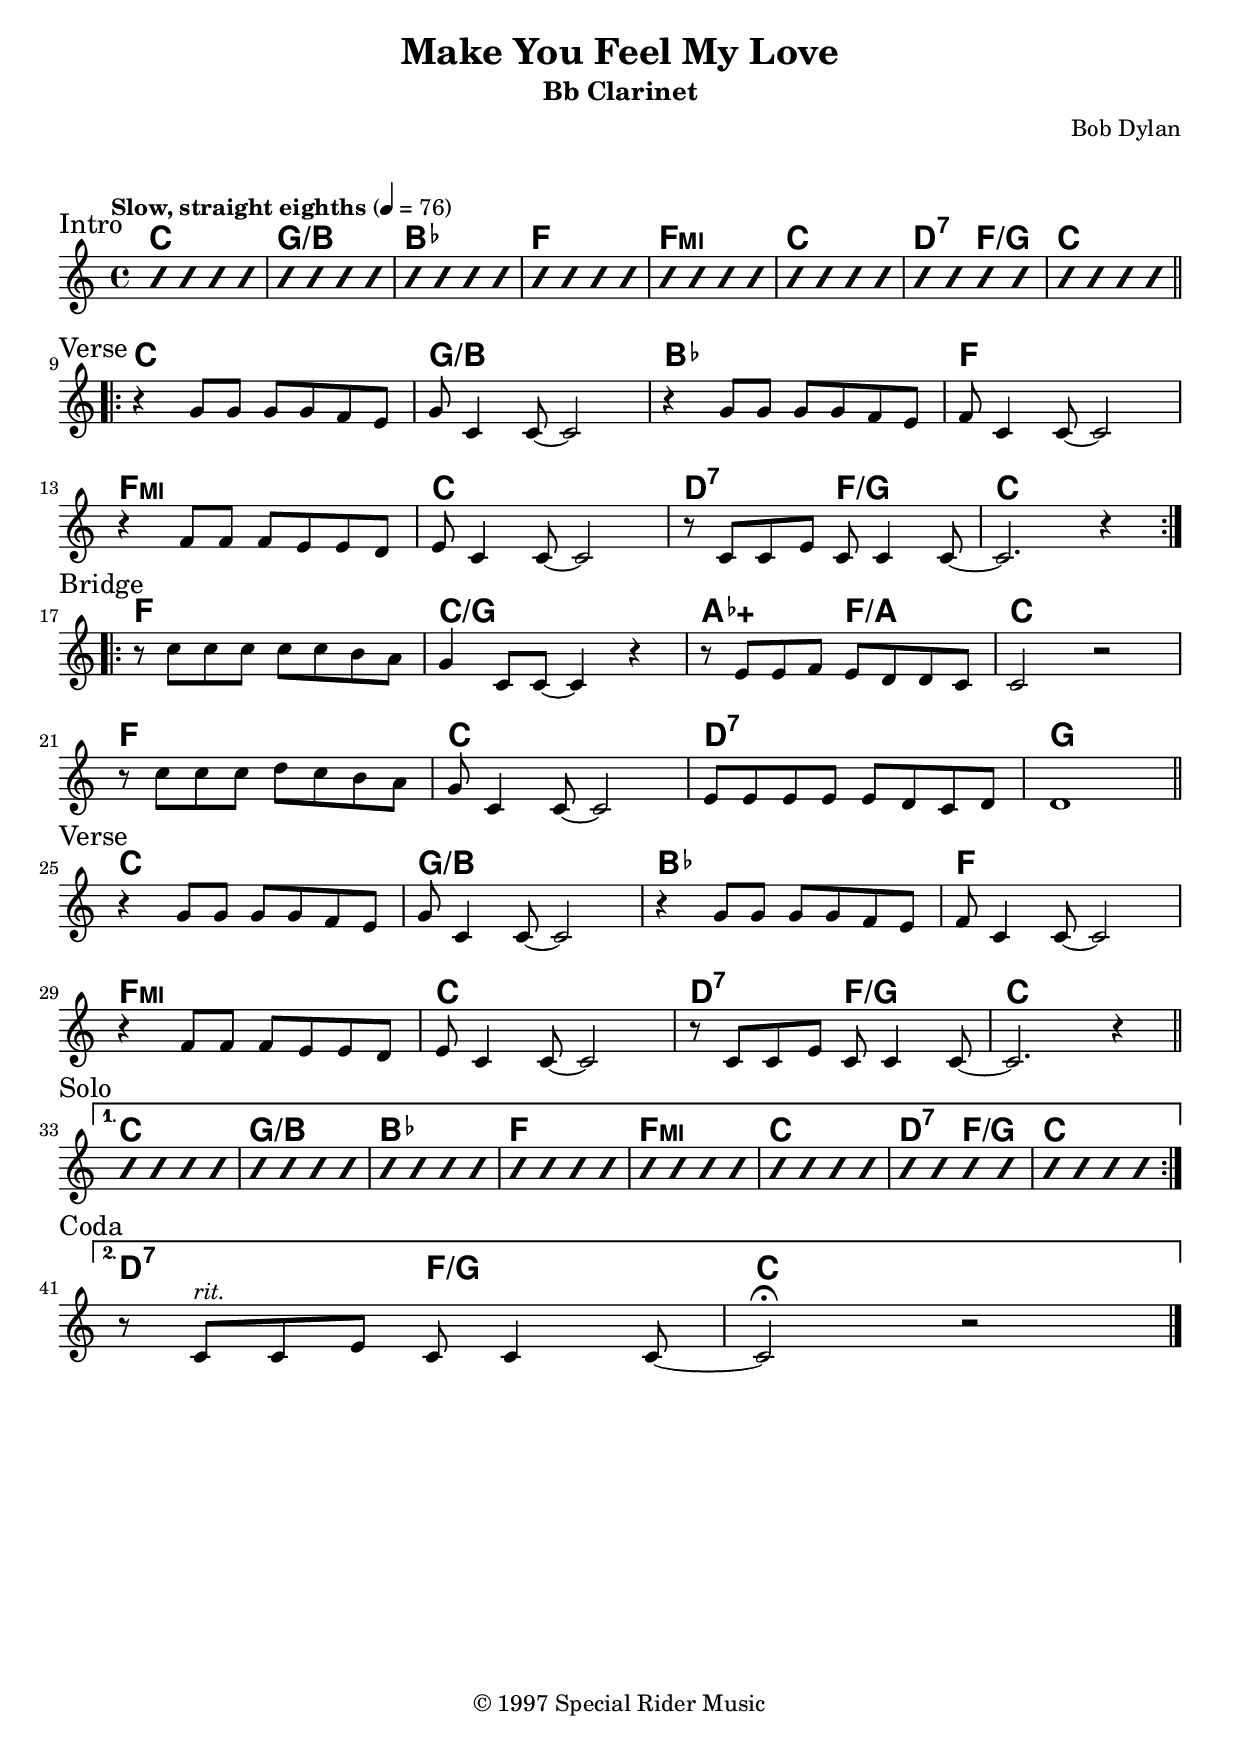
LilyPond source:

\version "2.24.0"

\include "english.ly"

instrument = "Bb Clarinet"
whatKey = c'
whatClef = "treble"

%% -*- Mode: LilyPond -*-

\include "lead-sheets.ily"
dropLyrics = {
  \override LyricText.extra-offset = #'(0 . -1)
  \override LyricHyphen.extra-offset = #'(0 . -1)
  \override LyricExtender.extra-offset = #'(0 . -1)
  \override StanzaNumber.extra-offset = #'(0 . -1)
}

doneDropping = {
  \revert LyricText.extra-offset
  \revert LyricHyphen.extra-offset
  \revert LyricExtender.extra-offset
  \revert StanzaNumber.extra-offset
}

leftbrace = \set stanza = \markup {
  \hspace #1
  \translate #'(0 . -0.6) \left-brace #25 }

rightbrace = \set stanza = \markup {
  \hspace #1
  \translate #'(0 . 0.4) \right-brace #25 }

%%% lyricsbeforebrace = \lyricmode { Here are some ly -- rics }

%%% lyricsfrombrace = \lyricmode { Here come some more }

%%% melody = \relative c' { c d e f  g r4 f e d c }

%%% \score{
%%%   <<
%%%      \new Voice = m {\autoBeamOff \melody} 
%%%     \new Lyrics \lyricsto m  {\leftbrace \lyricsbeforebrace \rightbrace  \dropLyrics \lyricsfrombrace}
%%%     \new Lyrics \lyricsto m { \lyricsbeforebrace  }
%%%   >>
%%% }


verseLyricsOne = \lyricmode {
  When the rain is blowing in your face,
  and the whole world is on your case,
  I could offer you a warm embrace
}

verseLyricsEnd = \lyricmode {
  To make you feel my love.
}

verseLyricsTwo = \lyricmode {
  When_the evening shadows and the stars appear,
  And there is noone there to dry your tears,
  I could hold you for a million years
}

bridgeLyricsOne = \lyricmode {
  I know you haven't made your mind up yet,
  but I would never do you wrong.
  I've known it from the moment that we met;
  no doubt in my mind where you belong.
}

verseLyricsThree = \lyricmode {
  I'd go hungry, I'd go black and blue,
  I'd go crawling down the avenue.
  No, there's nothing that I wouldn't do
}

bridgeLyricsTwo = \lyricmode {
 The storms are raging on the rolling sea
 And on the highway of regret
 The winds of change are blowing wild and free
 You ain't seen nothing like me yet
}

verseLyricsFour = \lyricmode {
  I could make you happy, make your dreams come true
  Nothing that I wouldn't do
  Go to the ends of the Earth for you
}

verseChords = \chordmode {
  bf1 f1/a af1 ef1 ef1:m bf1 c2:7 ef2/f bf1
}

bridgeChords = \chordmode {
  ef1 bf1/f gf2:5+ ef2/g bf1 ef1 bf1 c1:7 f1
}

codaChords = \chordmode {
  c2:7 ef2/f bf1
}

refrainMelody = \relative f' {
  \time 4/4
  \key bf \major
  \clef \whatClef
  \tempo "Slow, straight eighths" 4 = 76

  \sect "Intro"
  \rsq \rsq \rsq \rsq | \rsq \rsq \rsq \rsq | \rsq \rsq \rsq \rsq | \rsq \rsq \rsq \rsq | 
  \rsq \rsq \rsq \rsq | \rsq \rsq \rsq \rsq | \rsq \rsq \rsq \rsq | \rsq \rsq \rsq \rsq |
  \break

  \sect "Verse"
  \bar ".|:-||"
  \repeat volta 2 {
    r4 f8 f8 f8 f8 ef8 d8 | f8 bf,4 bf8~ bf2 |
    r4 f'8 f8 f8 f8 ef8 d8 | ef8 bf4 bf8~ bf2 |
    \break
    r4 ef8 ef8 ef8 d8 d8 c8 | d8 bf4 bf8~ bf2 |
    r8 bf8 bf8 d8 bf8 bf4 bf8~ | bf2. r4 |
    \break
  }
  
  \sect "Bridge"
  \repeat volta 2 {
    r8 bf'8 bf8 bf8 bf8 bf8 a8 g8 | f4 bf,8 bf8~ bf4 r4 |
    r8 d8 d8 ef8 d8 c8 c8 bf8 | bf2 r2 |
    \break
    r8 bf'8 bf8 bf8 c8 bf8 a8 g8 | f8 bf,4 bf8~ bf2 |
    d8 d8 d8 d8 d8 c8 bf8 c8 | c1 |
    \bar "||"
    \break
   \sect "Verse"
   r4 f8 f8 f8 f8 ef8 d8 | f8 bf,4 bf8~ bf2 |
    r4 f'8 f8 f8 f8 ef8 d8 | ef8 bf4 bf8~ bf2 |
    \break
    r4 ef8 ef8 ef8 d8 d8 c8 | d8 bf4 bf8~ bf2 |
    r8 bf8 bf8 d8 bf8 bf4 bf8~ | bf2. r4 |
    \break
  }
  \alternative {
    {
      \sect "Solo"
      \rsq \rsq \rsq \rsq | \rsq \rsq \rsq \rsq | \rsq \rsq \rsq \rsq | \rsq \rsq \rsq \rsq | 
      \rsq \rsq \rsq \rsq | \rsq \rsq \rsq \rsq | \rsq \rsq \rsq \rsq | \rsq \rsq \rsq \rsq |
      \break
      }
    {
      \sect "Coda"
      r8 bf8^\markup \italic "rit." bf8 d8 bf8 bf4 bf8~ | bf2\fermata r2 |
      }
  }

  \bar "|."
  \pageBreak
}

\include "paper.ily"

\header {
  title = "Make You Feel My Love"
  subtitle = \instrument
  poet = ""
  composer = "Bob Dylan"
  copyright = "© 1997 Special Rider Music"
}

\markup {
  % Leave a gap after the header
  \vspace #1
}

\score {
  <<
    { \context ChordNames 
      {
	\override ChordName.font-size = #+3
	\override ChordName.font-series = #'bold
	\set chordChanges = ##f
	\transpose bf \whatKey {
	  \verseChords
	  \verseChords
	  \bridgeChords
	  \verseChords
	  \verseChords
	  \codaChords
	}
      }
      }
    \new Staff {
      \context Voice = "voiceMelody" { 
	\noDoubleAccidentalMusic \transpose bf \whatKey {
	  \refrainMelody
	}
      }
    }
  >>
   \layout { }
}

\markup {
  \column 
  \bold
  {
   \vspace #2
   \line { \large { Verse 1 } }
   \vspace #4
   \line { \large { Verse 2 } }
   \vspace #4
   \line { \large { Bridge 1 } }
   \vspace #4
   \line { \large { Verse 3 } }
   \vspace #4
   \line { \large { Bridge 2 } }
   \vspace #4
   \line { \large { Verse 4 } }
   \vspace #4
   \line { \large { Coda } }
   }
  \column
  {
    \hspace #4
    }
  \column 
  {
   \vspace #2
   \line { \large { When the rain is blowing in your face } }
   \line { \large { And the whole world is on your case } }
   \line { \large { I could offer you a warm embrace } }
   \line { \large { To make you feel my love } }
   \vspace #1
   \line { \large { When the evening shadows and the stars appear } }
   \line { \large { And there is no one there to dry your tears } }
   \line { \large { I could hold you for a million years } }
   \line { \large { To make you feel my love } }
   \vspace #1
   \line { \large { I know you haven't made your mind up yet } }
   \line { \large { But I will never do you wrong } }
   \line { \large { I've known it from the moment that we met } }
   \line { \large { No doubt in my mind where you belong } }
   \vspace #1
   \line { \large { I'd go hungry, I'd go black and blue } }
   \line { \large { I'd go crawling down the avenue } }
   \line { \large { No, there's nothing that I wouldn't do } }
   \line { \large { To make you feel my love } }
   \vspace #1
   \line { \large { The storms are raging on the rolling sea } }
   \line { \large { And on the highway of regret } }
   \line { \large { The winds of change are blowing wild and free } }
   \line { \large { You ain't seen nothing like me yet } }
   \vspace #1
   \line { \large { I could make you happy, make your dreams come true } }
   \line { \large { Nothing that I wouldn't do } }
   \line { \large { Go to the ends of the Earth for you } }
   \line { \large { To make you feel my love } }
   \vspace #1
   \line { \large { To make you feel my love } }
   }
}

